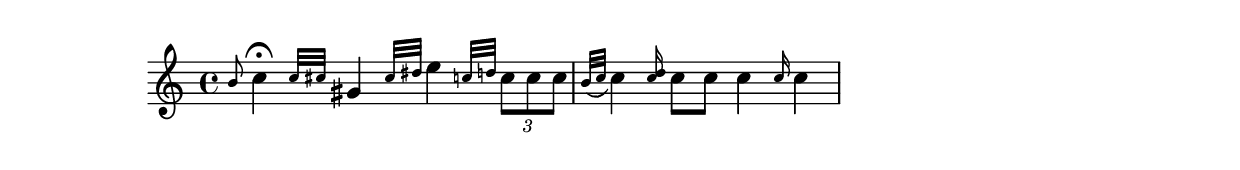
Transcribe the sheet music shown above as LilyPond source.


\version "2.12.0"

\header{

  texidoc=" You can have beams, notes, chords, stems etc. within a
@code{\\grace} section.  If there are tuplets, the grace notes will not
be under the brace.  

Main note scripts do not end up on the grace note. 

"
}

\layout {ragged-right = ##t}

\new Voice \relative c'' {
  \grace b8 c4\fermata
  \grace {  c32[ cis32] } gis4
  \grace {  cis32[ dis32] } e4
  \grace {  c32[ d] }\times 2/3 {  c8[ c c] }
  \grace {  b32[ ( c32] }   c4)
  \grace  <c d>16  c8[ c8]
				%	\grace  c16  c8[ c8]
  %% broken?
  %%\grace  { \set Grace.graceAlignPosition = \right c16} c4
  c4 \grace  { c16 } c4
}


